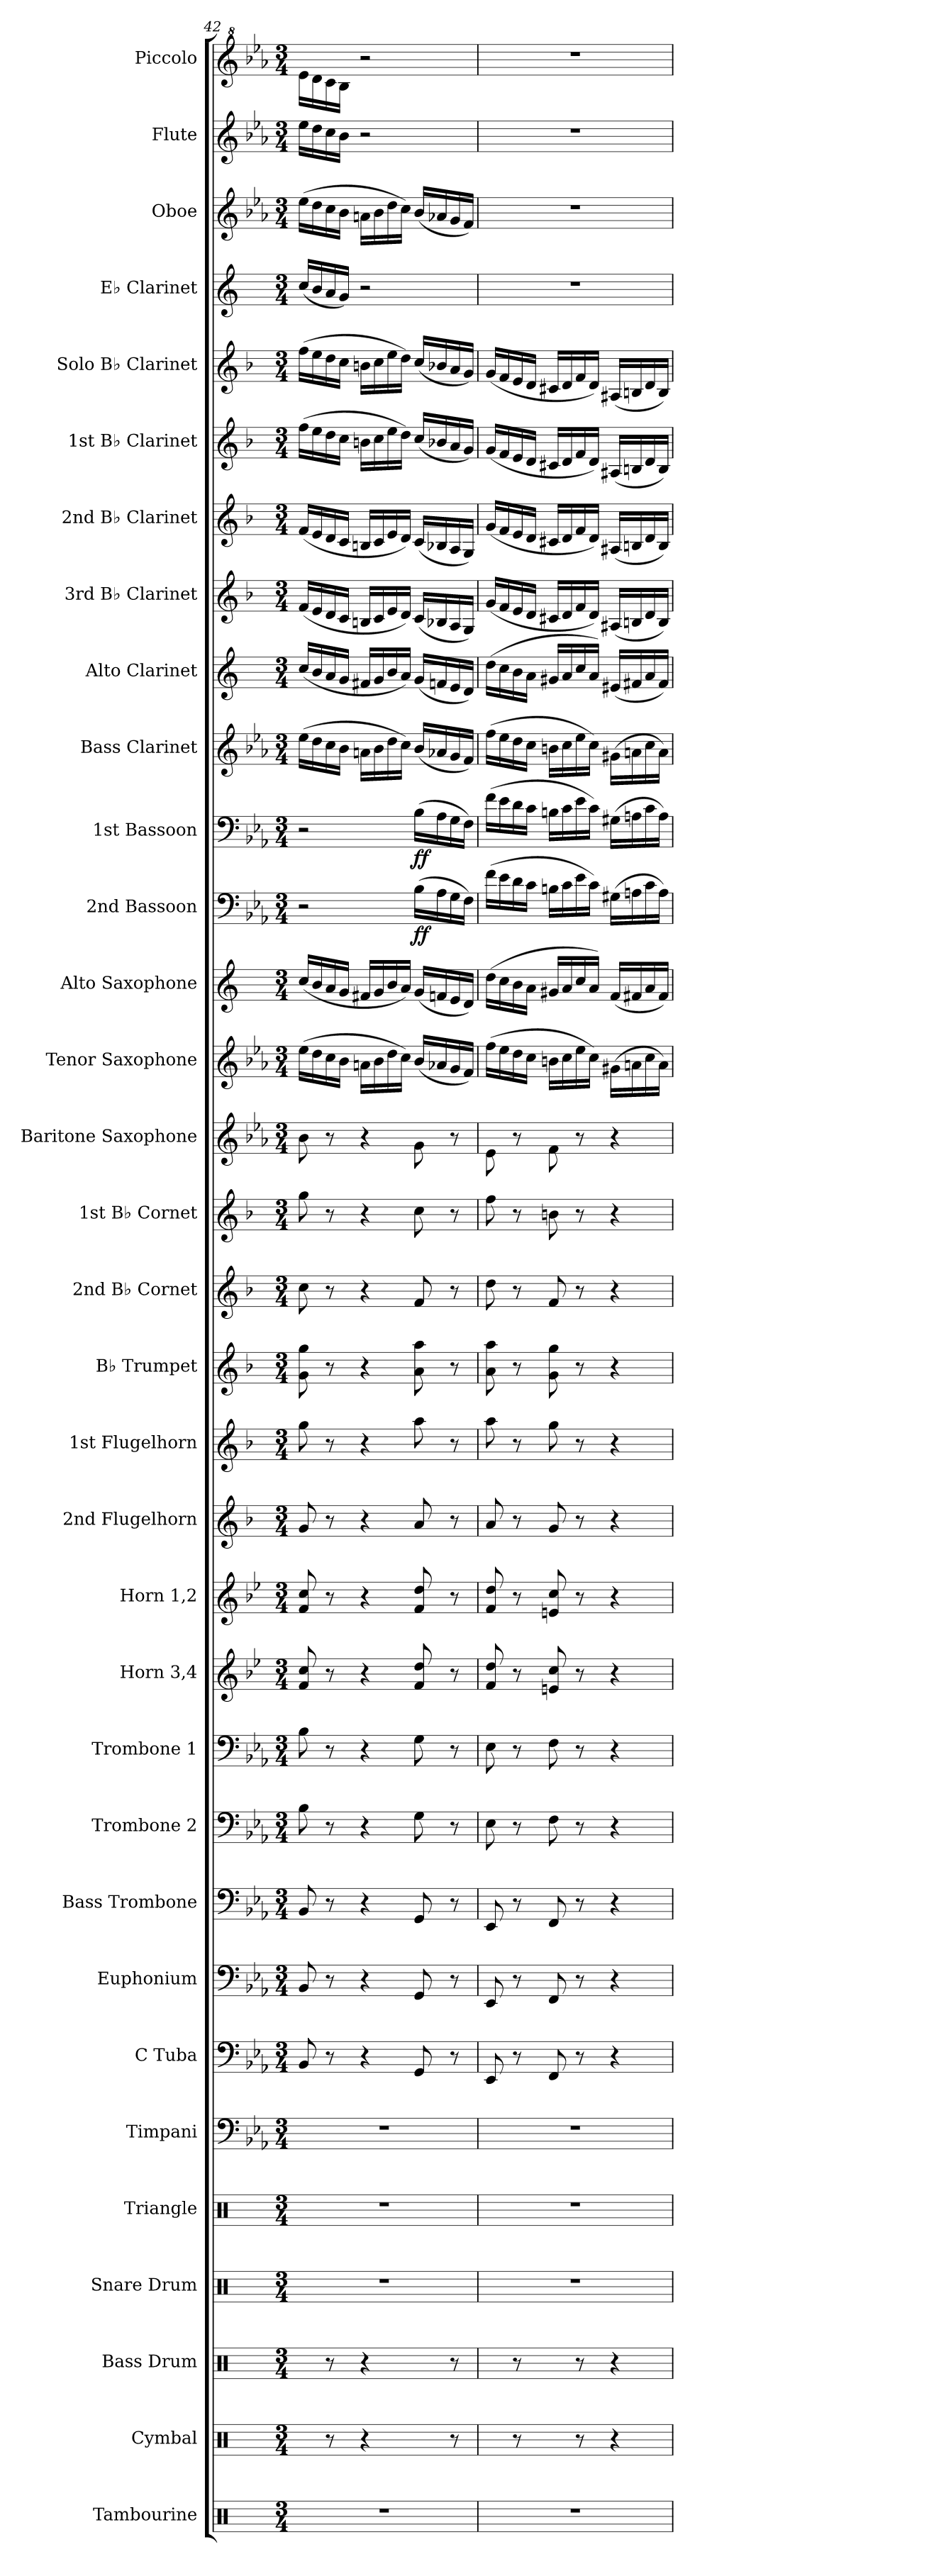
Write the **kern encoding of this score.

**kern	**kern	**kern	**kern	**kern	**kern	**kern	**kern	**kern	**kern	**kern	**kern	**kern	**kern	**kern	**kern	**kern	**kern	**kern	**kern	**kern	**kern	**dynam	**kern	**dynam	**kern	**kern	**kern	**kern	**kern	**kern	**kern	**kern	**kern	**kern
*part33	*part32	*part31	*part30	*part29	*part28	*part27	*part26	*part25	*part24	*part23	*part22	*part21	*part20	*part19	*part18	*part17	*part16	*part15	*part14	*part13	*part12	*part12	*part11	*part11	*part10	*part9	*part8	*part7	*part6	*part5	*part4	*part3	*part2	*part1
*staff33	*staff32	*staff31	*staff30	*staff29	*staff28	*staff27	*staff26	*staff25	*staff24	*staff23	*staff22	*staff21	*staff20	*staff19	*staff18	*staff17	*staff16	*staff15	*staff14	*staff13	*staff12	*staff12	*staff11	*staff11	*staff10	*staff9	*staff8	*staff7	*staff6	*staff5	*staff4	*staff3	*staff2	*staff1
*I"Tambourine	*I"Cymbal	*I"Bass Drum	*I"Snare Drum	*I"Triangle	*I"Timpani	*I"C Tuba	*I"Euphonium	*I"Bass Trombone	*I"Trombone 2	*I"Trombone 1	*I"Horn 3,4	*I"Horn 1,2	*I"2nd Flugelhorn	*I"1st Flugelhorn	*I"B♭ Trumpet	*I"2nd B♭ Cornet	*I"1st B♭ Cornet	*I"Baritone Saxophone	*I"Tenor Saxophone	*I"Alto Saxophone	*I"2nd Bassoon	*	*I"1st Bassoon	*	*I"Bass Clarinet	*I"Alto Clarinet	*I"3rd B♭ Clarinet	*I"2nd B♭ Clarinet	*I"1st B♭ Clarinet	*I"Solo B♭ Clarinet	*I"E♭ Clarinet	*I"Oboe	*I"Flute	*I"Piccolo
*I'Tamb.	*I'Cym.	*I'B. Dr.	*I'Sn. Dr.	*I'Trgl.	*I'Timp.	*I'C Tu.	*I'Eu.	*I'B. Trb.	*I'Trb. 2	*I'Trb. 1	*I'Hn. 3,4	*I'Hn. 1,2	*I'2nd Flghn.	*I'1st Flghn.	*I'B♭ Tpt.	*I'2nd B♭ Cnt.	*I'1st B♭ Cnt.	*I'Bar. Sax.	*I'T. Sax.	*I'A. Sax.	*I'2nd Bsn.	*	*I'1st Bsn.	*	*I'B. Cl.	*I'A. Cl.	*I'3rd B♭ Cl.	*I'2nd B♭ Cl.	*I'1st B♭ Cl.	*I'Solo B♭ Cl.	*I'E♭ Cl.	*I'Ob.	*I'Fl.	*I'Picc.
*clefX	*clefX	*clefX	*clefX	*clefX	*clefF4	*clefF4	*clefF4	*clefF4	*clefF4	*clefF4	*clefG2	*clefG2	*clefG2	*clefG2	*clefG2	*clefG2	*clefG2	*clefG2	*clefG2	*clefG2	*clefF4	*	*clefF4	*	*clefG2	*clefG2	*clefG2	*clefG2	*clefG2	*clefG2	*clefG2	*clefG2	*clefG2	*clefG^2
*	*	*	*	*	*	*	*	*	*	*	*ITrd4c7	*ITrd4c7	*ITrd1c2	*ITrd1c2	*ITrd1c2	*ITrd1c2	*ITrd1c2	*ITrd12c21	*ITrd8c14	*ITrd5c9	*	*	*	*	*ITrd8c14	*ITrd5c9	*ITrd1c2	*ITrd1c2	*ITrd1c2	*ITrd1c2	*ITrd-2c-3	*	*	*ITrd-7c-12
*k[]	*k[]	*k[]	*k[]	*k[]	*k[b-e-a-]	*k[b-e-a-]	*k[b-e-a-]	*k[b-e-a-]	*k[b-e-a-]	*k[b-e-a-]	*k[b-e-a-]	*k[b-e-a-]	*k[b-e-a-]	*k[b-e-a-]	*k[b-e-a-]	*k[b-e-a-]	*k[b-e-a-]	*k[b-e-a-]	*k[b-e-a-]	*k[b-e-a-]	*k[b-e-a-]	*	*k[b-e-a-]	*	*k[b-e-a-]	*k[b-e-a-]	*k[b-e-a-]	*k[b-e-a-]	*k[b-e-a-]	*k[b-e-a-]	*k[b-e-a-]	*k[b-e-a-]	*k[b-e-a-]	*k[b-e-a-]
*C:	*C:	*C:	*C:	*C:	*E-:	*E-:	*E-:	*E-:	*E-:	*E-:	*E-:	*E-:	*E-:	*E-:	*E-:	*E-:	*E-:	*E-:	*E-:	*E-:	*E-:	*	*E-:	*	*E-:	*E-:	*E-:	*E-:	*E-:	*E-:	*E-:	*E-:	*E-:	*E-:
*M3/4	*M3/4	*M3/4	*M3/4	*M3/4	*M3/4	*M3/4	*M3/4	*M3/4	*M3/4	*M3/4	*M3/4	*M3/4	*M3/4	*M3/4	*M3/4	*M3/4	*M3/4	*M3/4	*M3/4	*M3/4	*M3/4	*	*M3/4	*	*M3/4	*M3/4	*M3/4	*M3/4	*M3/4	*M3/4	*M3/4	*M3/4	*M3/4	*M3/4
=42	=42	=42	=42	=42	=42	=42	=42	=42	=42	=42	=42	=42	=42	=42	=42	=42	=42	=42	=42	=42	=42	=42	=42	=42	=42	=42	=42	=42	=42	=42	=42	=42	=42	=42
2.r	8R\	8R\	2.r	2.r	2.r	8BB-/	8BB-/	8BB-/	8B-\	8B-\	8B-/ 8f/	8B-/ 8f/	8f/	8ff\	8f\ 8ff\	8b-\	8ff\	8B-\	(16e-\LL	(16e-/LL	2r	.	2r	.	(16e-\LL	(16e-/LL	(16e-/LL	(16e-/LL	(16ee-\LL	(16ee-\LL	(16ee-/LL	(16ee-\LL	16ee-\LL	16eee-\LL
.	.	.	.	.	.	.	.	.	.	.	.	.	.	.	.	.	.	.	16d\	16d/	.	.	.	.	16d\	16d/	16d/	16d/	16dd\	16dd\	16dd/	16dd\	16dd\	16ddd\
.	8r	8r	.	.	.	8r	8r	8r	8r	8r	8r	8r	8r	8r	8r	8r	8r	8r	16c\	16c/	.	.	.	.	16c\	16c/	16c/	16c/	16cc\	16cc\	16cc/	16cc\	16cc\	16ccc\
.	.	.	.	.	.	.	.	.	.	.	.	.	.	.	.	.	.	.	16B-\JJ	16B-/JJ	.	.	.	.	16B-\JJ	16B-/JJ	16B-/JJ	16B-/JJ	16b-\JJ	16b-\JJ	16b-/JJ)	16b-\JJ	16b-\JJ	16bb-\JJ
.	4r	4r	.	.	.	4r	4r	4r	4r	4r	4r	4r	4r	4r	4r	4r	4r	4r	16An\LL	16An/LL	.	.	.	.	16An\LL	16An/LL	16An/LL	16An/LL	16an\LL	16an\LL	2r	16an\LL	2r	2r
.	.	.	.	.	.	.	.	.	.	.	.	.	.	.	.	.	.	.	16B-\	16B-/	.	.	.	.	16B-\	16B-/	16B-/	16B-/	16b-\	16b-\	.	16b-\	.	.
.	.	.	.	.	.	.	.	.	.	.	.	.	.	.	.	.	.	.	16d\	16d/	.	.	.	.	16d\	16d/	16d/	16d/	16dd\	16dd\	.	16dd\	.	.
.	.	.	.	.	.	.	.	.	.	.	.	.	.	.	.	.	.	.	16c\JJ)	16c/JJ)	.	.	.	.	16c\JJ)	16c/JJ)	16c/JJ)	16c/JJ)	16cc\JJ)	16cc\JJ)	.	16cc\JJ)	.	.
!	!	!	!	!	!	!	!	!	!	!	!	!	!	!	!	!	!	!	!	!	!	!LO:DY:b	!	!LO:DY:b	!	!	!	!	!	!	!	!	!	!
.	8R\	8R\	.	.	.	8GG/	8GG/	8GG/	8G\	8G\	8B-/ 8g/	8B-/ 8g/	8g/	8gg\	8g\ 8gg\	8e-/	8b-\	8G\	(16B-/LL	(16B-/LL	(16B-\LL	ff	(16B-\LL	ff	(16B-/LL	(16B-/LL	(16B-/LL	(16B-/LL	(16b-/LL	(16b-/LL	.	(16b-/LL	.	.
.	.	.	.	.	.	.	.	.	.	.	.	.	.	.	.	.	.	.	16A-X/	16A-X/	16A-\	.	16A-\	.	16A-X/	16A-X/	16A-X/	16A-X/	16a-X/	16a-X/	.	16a-X/	.	.
.	8r	8r	.	.	.	8r	8r	8r	8r	8r	8r	8r	8r	8r	8r	8r	8r	8r	16G/	16G/	16G\	.	16G\	.	16G/	16G/	16G/	16G/	16g/	16g/	.	16g/	.	.
.	.	.	.	.	.	.	.	.	.	.	.	.	.	.	.	.	.	.	16F/JJ)	16F/JJ)	16F\JJ)	.	16F\JJ)	.	16F/JJ)	16F/JJ)	16F/JJ)	16F/JJ)	16f/JJ)	16f/JJ)	.	16f/JJ)	.	.
=43	=43	=43	=43	=43	=43	=43	=43	=43	=43	=43	=43	=43	=43	=43	=43	=43	=43	=43	=43	=43	=43	=43	=43	=43	=43	=43	=43	=43	=43	=43	=43	=43	=43	=43
2.r	8R\	8R\	2.r	2.r	2.r	8EE-/	8EE-/	8EE-/	8E-\	8E-\	8B-/ 8g/	8B-/ 8g/	8g/	8gg\	8g\ 8gg\	8cc\	8ee-\	8E-\	(16f\LL	(16f\LL	(16f\LL	.	(16f\LL	.	(16f\LL	(16f\LL	(16f/LL	(16f/LL	(16f/LL	(16f/LL	2.r	2.r	2.r	2.r
.	.	.	.	.	.	.	.	.	.	.	.	.	.	.	.	.	.	.	16e-\	16e-\	16e-\	.	16e-\	.	16e-\	16e-\	16e-/	16e-/	16e-/	16e-/	.	.	.	.
.	8r	8r	.	.	.	8r	8r	8r	8r	8r	8r	8r	8r	8r	8r	8r	8r	8r	16d\	16d\	16d\	.	16d\	.	16d\	16d\	16d/	16d/	16d/	16d/	.	.	.	.
.	.	.	.	.	.	.	.	.	.	.	.	.	.	.	.	.	.	.	16c\JJ	16c\JJ	16c\JJ	.	16c\JJ	.	16c\JJ	16c\JJ	16c/JJ	16c/JJ	16c/JJ	16c/JJ	.	.	.	.
.	8R\	8R\	.	.	.	8FF/	8FF/	8FF/	8F\	8F\	8An/ 8f/	8An/ 8f/	8f/	8ff\	8f\ 8ff\	8e-/	8an\	8F\	16Bn\LL	16Bn/LL	16Bn\LL	.	16Bn\LL	.	16Bn\LL	16Bn/LL	16Bn/LL	16Bn/LL	16Bn/LL	16Bn/LL	.	.	.	.
.	.	.	.	.	.	.	.	.	.	.	.	.	.	.	.	.	.	.	16c\	16c/	16c\	.	16c\	.	16c\	16c/	16c/	16c/	16c/	16c/	.	.	.	.
.	8r	8r	.	.	.	8r	8r	8r	8r	8r	8r	8r	8r	8r	8r	8r	8r	8r	16e-\	16e-/	16e-\	.	16e-\	.	16e-\	16e-/	16e-/	16e-/	16e-/	16e-/	.	.	.	.
.	.	.	.	.	.	.	.	.	.	.	.	.	.	.	.	.	.	.	16c\JJ)	16c/JJ)	16c\JJ)	.	16c\JJ)	.	16c\JJ)	16c/JJ)	16c/JJ)	16c/JJ)	16c/JJ)	16c/JJ)	.	.	.	.
.	4r	4r	.	.	.	4r	4r	4r	4r	4r	4r	4r	4r	4r	4r	4r	4r	4r	(16G#X\LL	(16A-/LL	(16G#X\LL	.	(16G#X\LL	.	(16G#X\LL	(16G#X/LL	(16G#X/LL	(16G#X/LL	(16G#X/LL	(16G#X/LL	.	.	.	.
.	.	.	.	.	.	.	.	.	.	.	.	.	.	.	.	.	.	.	16An\	16An/	16An\	.	16An\	.	16An\	16An/	16An/	16An/	16An/	16An/	.	.	.	.
.	.	.	.	.	.	.	.	.	.	.	.	.	.	.	.	.	.	.	16c\	16c/	16c\	.	16c\	.	16c\	16c/	16c/	16c/	16c/	16c/	.	.	.	.
.	.	.	.	.	.	.	.	.	.	.	.	.	.	.	.	.	.	.	16A\JJ)	16A/JJ)	16A\JJ)	.	16A\JJ)	.	16A\JJ)	16A/JJ)	16A/JJ)	16A/JJ)	16A/JJ)	16A/JJ)	.	.	.	.
=	=	=	=	=	=	=	=	=	=	=	=	=	=	=	=	=	=	=	=	=	=	=	=	=	=	=	=	=	=	=	=	=	=	=
*-	*-	*-	*-	*-	*-	*-	*-	*-	*-	*-	*-	*-	*-	*-	*-	*-	*-	*-	*-	*-	*-	*-	*-	*-	*-	*-	*-	*-	*-	*-	*-	*-	*-	*-
